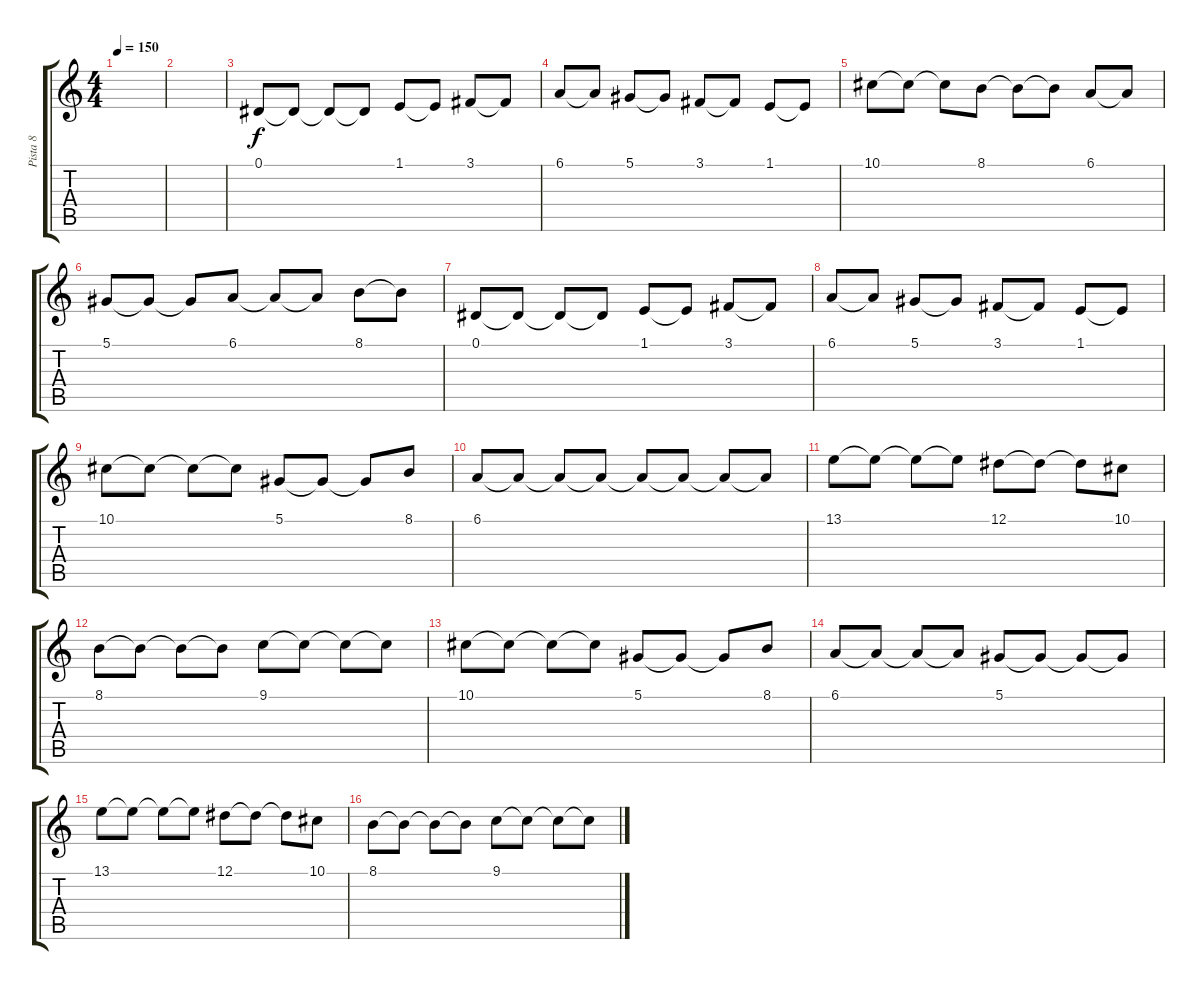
\track ("Pista 8" "Pista 8") {instrument lead6voice}
\staff {score tabs}
\tuning (Eb4 Bb3 Gb3 Db3 Ab2 Eb2) {hide}
\ts (4 4)
\tempo 150
\clef g2
\ks c
|
|
0.1.8 0.1{t}.8 0.1{t}.8 0.1{t}.8 1.1.8 1.1{t}.8 3.1.8 3.1{t}.8 |
6.1.8 6.1{t}.8 5.1.8 5.1{t}.8 3.1.8 3.1{t}.8 1.1.8 1.1{t}.8 |
10.1.8 10.1{t}.8 10.1{t}.8 8.1.8 8.1{t}.8 8.1{t}.8 6.1.8 6.1{t}.8 |
5.1.8 5.1{t}.8 5.1{t}.8 6.1.8 6.1{t}.8 6.1{t}.8 8.1.8 8.1{t}.8 |
0.1.8 0.1{t}.8 0.1{t}.8 0.1{t}.8 1.1.8 1.1{t}.8 3.1.8 3.1{t}.8 |
6.1.8 6.1{t}.8 5.1.8 5.1{t}.8 3.1.8 3.1{t}.8 1.1.8 1.1{t}.8 |
10.1.8 10.1{t}.8 10.1{t}.8 10.1{t}.8 5.1.8 5.1{t}.8 5.1{t}.8 8.1.8 |
6.1.8 6.1{t}.8 6.1{t}.8 6.1{t}.8 6.1{t}.8 6.1{t}.8 6.1{t}.8 6.1{t}.8 |
13.1.8 13.1{t}.8 13.1{t}.8 13.1{t}.8 12.1.8 12.1{t}.8 12.1{t}.8 10.1.8 |
8.1.8 8.1{t}.8 8.1{t}.8 8.1{t}.8 9.1.8 9.1{t}.8 9.1{t}.8 9.1{t}.8 |
10.1.8 10.1{t}.8 10.1{t}.8 10.1{t}.8 5.1.8 5.1{t}.8 5.1{t}.8 8.1.8 |
6.1.8 6.1{t}.8 6.1{t}.8 6.1{t}.8 5.1.8 5.1{t}.8 5.1{t}.8 5.1{t}.8 |
13.1.8 13.1{t}.8 13.1{t}.8 13.1{t}.8 12.1.8 12.1{t}.8 12.1{t}.8 10.1.8 |
8.1.8 8.1{t}.8 8.1{t}.8 8.1{t}.8 9.1.8 9.1{t}.8 9.1{t}.8 9.1{t}.8
